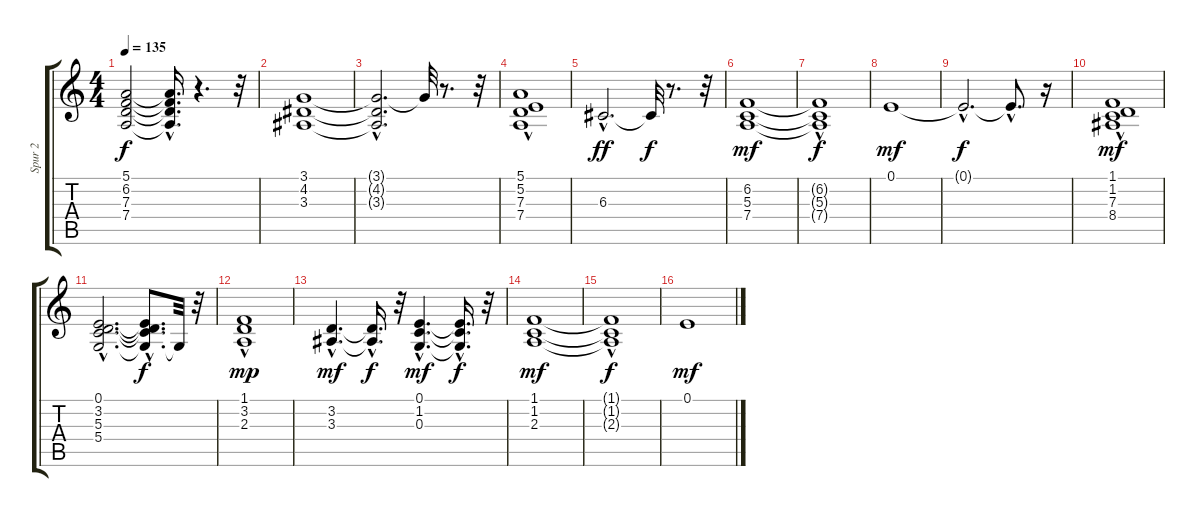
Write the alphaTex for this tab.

\track ("Spur 2" "Spur 2") {instrument pad2warm}
\staff {score tabs}
\tuning (E4 B3 G3 D3 A2 E2) {hide}
\ts (4 4)
\tempo 135
\clef g2
\ks c
(5.1{t} 6.2{t} 7.3{t} 7.4{t}).2{dy f} (5.1{t} 6.2{t} 7.3{t} 7.4{hac t}).16{d} r.4{d} r.32 |
(3.1 4.2 3.3).1 |
(3.1{hac t} 4.2{hac t} 3.3{hac t}).2{d} 3.1{t}.32 r.8{d} r.32 |
(5.1 5.2 7.3{hac} 7.4).1 |
6.3{hac}.2{d dy ff} 6.3{t}.32{dy f} r.8{d} r.32 |
(6.2 5.3 7.4).1{dy mf} |
(6.2{hac t} 5.3{t} 7.4{t}).1{dy f} |
0.1.1{dy mf} |
0.1{hac t}.2{d dy f} 0.1{hac t}.8{d} r.16 |
(1.1{hac} 1.2{hac} 7.3{hac} 8.4).1{dy mf} |
(0.1{hac} 3.2{hac} 5.3{hac} 5.4{hac}).2{d} (0.1{hac t} 3.2{hac t} 5.3{hac t} 5.4{hac t}).8{d dy f} 5.4{t}.32 r.32 |
(1.1 3.2{hac} 2.3{hac}).1{dy mp} |
(3.2{hac} 3.3{hac}).4{d dy mf} (3.2{t} 3.3{hac t}).16{d dy f} r.32 (0.1{hac} 1.2{hac} 0.3{hac}).4{d dy mf} (0.1{t} 1.2{t} 0.3{hac t}).16{d dy f} r.32 |
(1.1 1.2 2.3).1{dy mf} |
(1.1{hac t} 1.2{t} 2.3{t}).1{dy f} |
0.1.1{dy mf}
